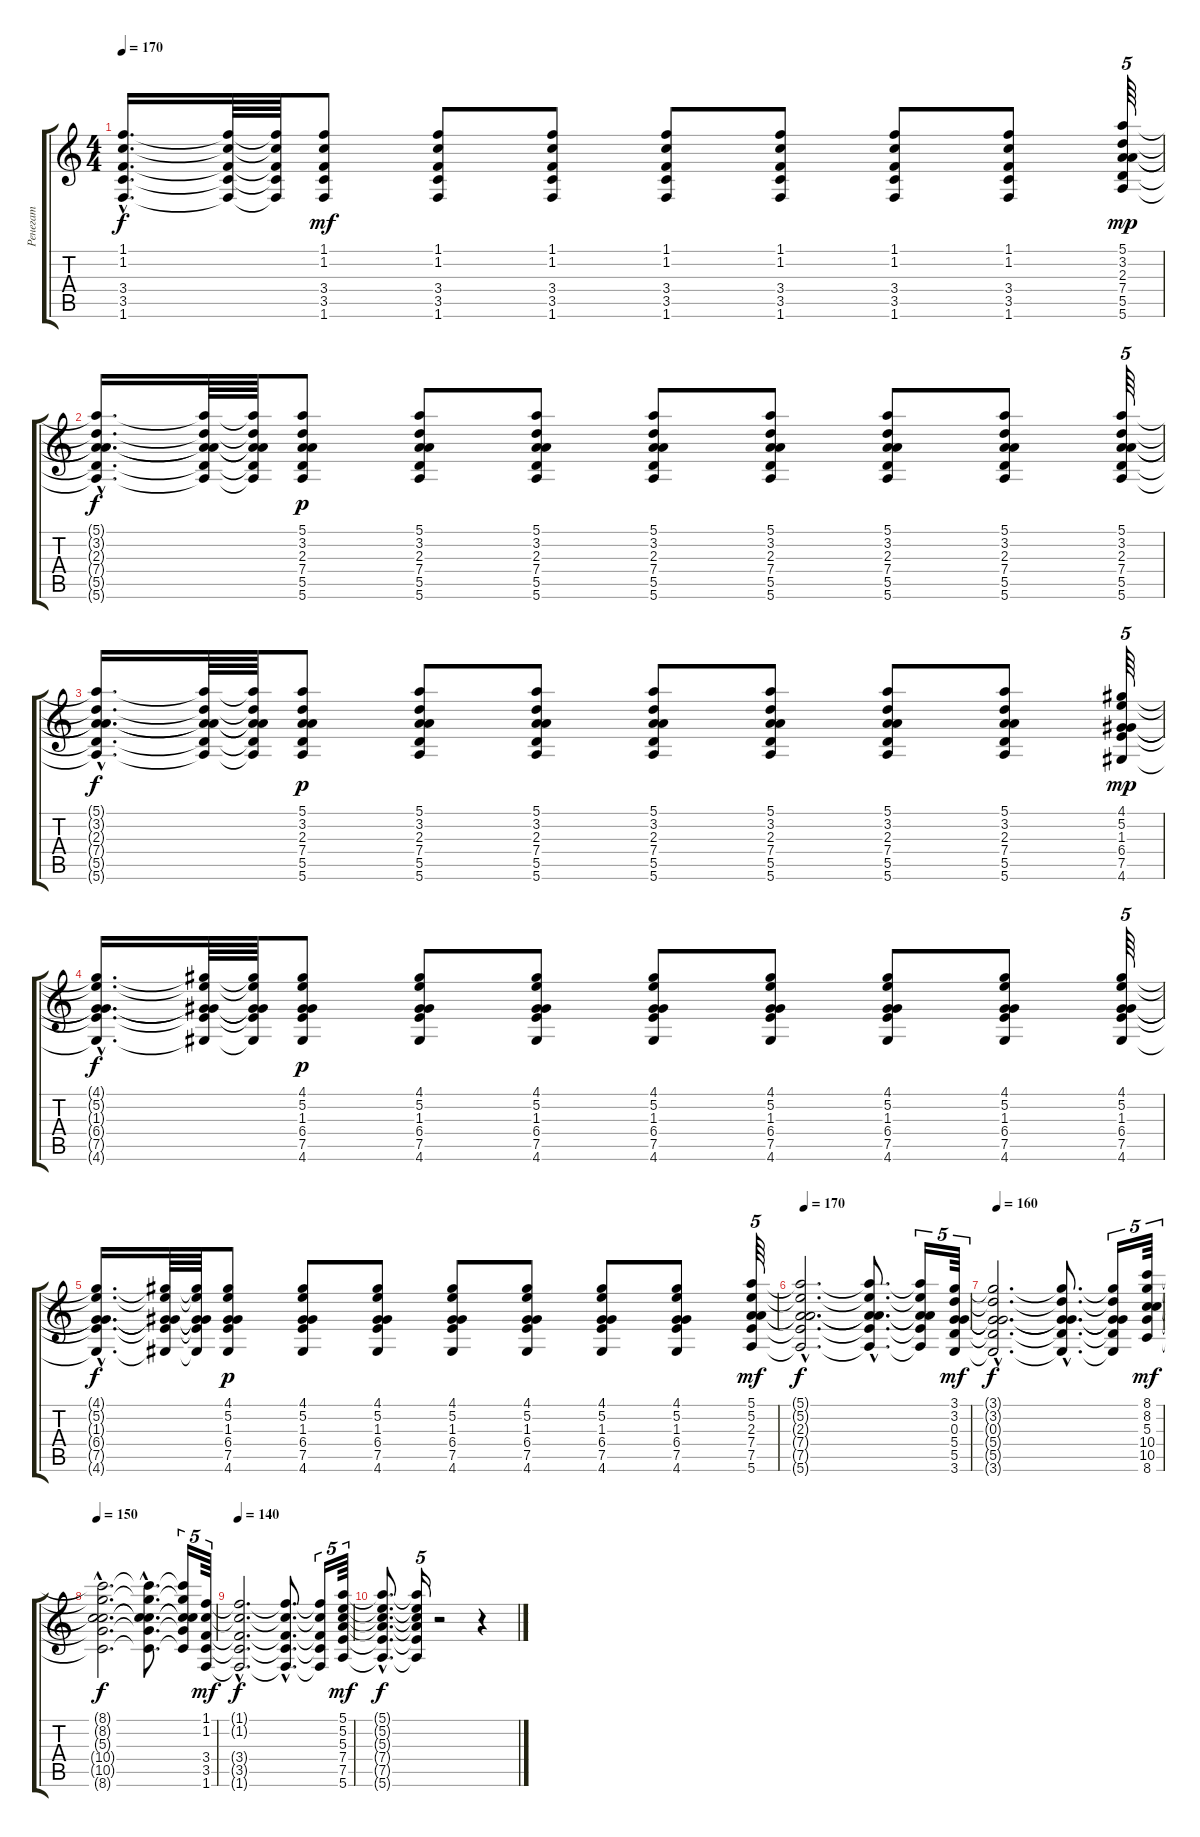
\track ("Ренегат" "Ренегат") {instrument acousticguitarsteel}
\staff {score tabs}
\tuning (E4 B3 G3 D3 A2 E2) {hide}
\ts (4 4)
\tempo 170
\clef g2
\ks c
(1.1{hac t} 1.2{hac t} 3.4{hac t} 3.5{hac t} 1.6{hac t}).16{d dy f} (1.1{t} 1.2{t} 3.4{t} 3.5{t} 1.6{t}).64 (1.1{t} 1.2{t} 3.4{t} 3.5{t} 1.6{t}).64 (1.1 1.2 3.4 3.5 1.6).8{dy mf} (1.1 1.2 3.4 3.5 1.6).8 (1.1 1.2 3.4 3.5 1.6).8 (1.1 1.2 3.4 3.5 1.6).8 (1.1 1.2 3.4 3.5 1.6).8 (1.1 1.2 3.4 3.5 1.6).8 (1.1 1.2 3.4 3.5 1.6).8 (5.1 3.2 2.3 7.4 5.5 5.6).64{tu (5 4) dy mp} |
(5.1{hac t} 3.2{hac t} 2.3{hac t} 7.4{hac t} 5.5{hac t} 5.6{hac t}).16{d dy f} (5.1{t} 3.2{t} 2.3{t} 7.4{t} 5.5{t} 5.6{t}).64 (5.1{t} 3.2{t} 2.3{t} 7.4{t} 5.5{t} 5.6{t}).64 (5.1 3.2 2.3 7.4 5.5 5.6).8{dy p} (5.1 3.2 2.3 7.4 5.5 5.6).8 (5.1 3.2 2.3 7.4 5.5 5.6).8 (5.1 3.2 2.3 7.4 5.5 5.6).8 (5.1 3.2 2.3 7.4 5.5 5.6).8 (5.1 3.2 2.3 7.4 5.5 5.6).8 (5.1 3.2 2.3 7.4 5.5 5.6).8 (5.1 3.2 2.3 7.4 5.5 5.6).64{tu (5 4)} |
(5.1{hac t} 3.2{hac t} 2.3{hac t} 7.4{hac t} 5.5{hac t} 5.6{hac t}).16{d dy f} (5.1{t} 3.2{t} 2.3{t} 7.4{t} 5.5{t} 5.6{t}).64 (5.1{t} 3.2{t} 2.3{t} 7.4{t} 5.5{t} 5.6{t}).64 (5.1 3.2 2.3 7.4 5.5 5.6).8{dy p} (5.1 3.2 2.3 7.4 5.5 5.6).8 (5.1 3.2 2.3 7.4 5.5 5.6).8 (5.1 3.2 2.3 7.4 5.5 5.6).8 (5.1 3.2 2.3 7.4 5.5 5.6).8 (5.1 3.2 2.3 7.4 5.5 5.6).8 (5.1 3.2 2.3 7.4 5.5 5.6).8 (4.1 5.2 1.3 6.4 7.5 4.6).64{tu (5 4) dy mp} |
(4.1{hac t} 5.2{hac t} 1.3{hac t} 6.4{hac t} 7.5{hac t} 4.6{hac t}).16{d dy f} (4.1{t} 5.2{t} 1.3{t} 6.4{t} 7.5{t} 4.6{t}).64 (4.1{t} 5.2{t} 1.3{t} 6.4{t} 7.5{t} 4.6{t}).64 (4.1 5.2 1.3 6.4 7.5 4.6).8{dy p} (4.1 5.2 1.3 6.4 7.5 4.6).8 (4.1 5.2 1.3 6.4 7.5 4.6).8 (4.1 5.2 1.3 6.4 7.5 4.6).8 (4.1 5.2 1.3 6.4 7.5 4.6).8 (4.1 5.2 1.3 6.4 7.5 4.6).8 (4.1 5.2 1.3 6.4 7.5 4.6).8 (4.1 5.2 1.3 6.4 7.5 4.6).64{tu (5 4)} |
(4.1{hac t} 5.2{hac t} 1.3{hac t} 6.4{hac t} 7.5{hac t} 4.6{hac t}).16{d dy f} (4.1{t} 5.2{t} 1.3{t} 6.4{t} 7.5{t} 4.6{t}).64 (4.1{t} 5.2{t} 1.3{t} 6.4{t} 7.5{t} 4.6{t}).64 (4.1 5.2 1.3 6.4 7.5 4.6).8{dy p} (4.1 5.2 1.3 6.4 7.5 4.6).8 (4.1 5.2 1.3 6.4 7.5 4.6).8 (4.1 5.2 1.3 6.4 7.5 4.6).8 (4.1 5.2 1.3 6.4 7.5 4.6).8 (4.1 5.2 1.3 6.4 7.5 4.6).8 (4.1 5.2 1.3 6.4 7.5 4.6).8 (5.1 5.2 2.3 7.4 7.5 5.6).64{tu (5 4) dy mf volume 12 instrument overdrivenguitar} |
\tempo 170
(5.1{hac t} 5.2{hac t} 2.3{hac t} 7.4{hac t} 7.5{hac t} 5.6{hac t}).2{d dy f} (5.1{hac t} 5.2{hac t} 2.3{hac t} 7.4{hac t} 7.5{hac t} 5.6{hac t}).8{d} (5.1{t} 5.2{t} 2.3{t} 7.4{t} 7.5{t} 5.6{t}).16{tu (5 4)} (3.1 3.2 0.3 5.4 5.5 3.6).64{tu (5 4) dy mf} |
\tempo 160
(3.1{hac t} 3.2{hac t} 0.3{hac t} 5.4{hac t} 5.5{hac t} 3.6{hac t}).2{d dy f} (3.1{hac t} 3.2{hac t} 0.3{hac t} 5.4{hac t} 5.5{hac t} 3.6{hac t}).8{d} (3.1{t} 3.2{t} 0.3{t} 5.4{t} 5.5{t} 3.6{t}).16{tu (5 4)} (8.1 8.2 5.3 10.4 10.5 8.6).64{tu (5 4) dy mf} |
\tempo 150
(8.1{hac t} 8.2{hac t} 5.3{hac t} 10.4{hac t} 10.5{hac t} 8.6{hac t}).2{d dy f} (8.1{hac t} 8.2{hac t} 5.3{hac t} 10.4{hac t} 10.5{hac t} 8.6{hac t}).8{d} (8.1{t} 8.2{t} 5.3{t} 10.4{t} 10.5{t} 8.6{t}).16{tu (5 4)} (1.1 1.2 3.4 3.5 1.6).64{tu (5 4) dy mf} |
\tempo 140
(1.1{hac t} 1.2{hac t} 3.4{hac t} 3.5{hac t} 1.6{hac t}).2{d dy f} (1.1{hac t} 1.2{hac t} 3.4{hac t} 3.5{hac t} 1.6{hac t}).8{d} (1.1{t} 1.2{t} 3.4{t} 3.5{t} 1.6{t}).16{tu (5 4)} (5.1 5.2 5.3 7.4 7.5 5.6).64{tu (5 4) dy mf} |
(5.1{hac t} 5.2{hac t} 5.3{hac t} 7.4{hac t} 7.5{hac t} 5.6{hac t}).8{d dy f} (5.1{t} 5.2{t} 5.3{t} 7.4{t} 7.5{t} 5.6{t}).16{tu (5 4)} r.2 r.4
